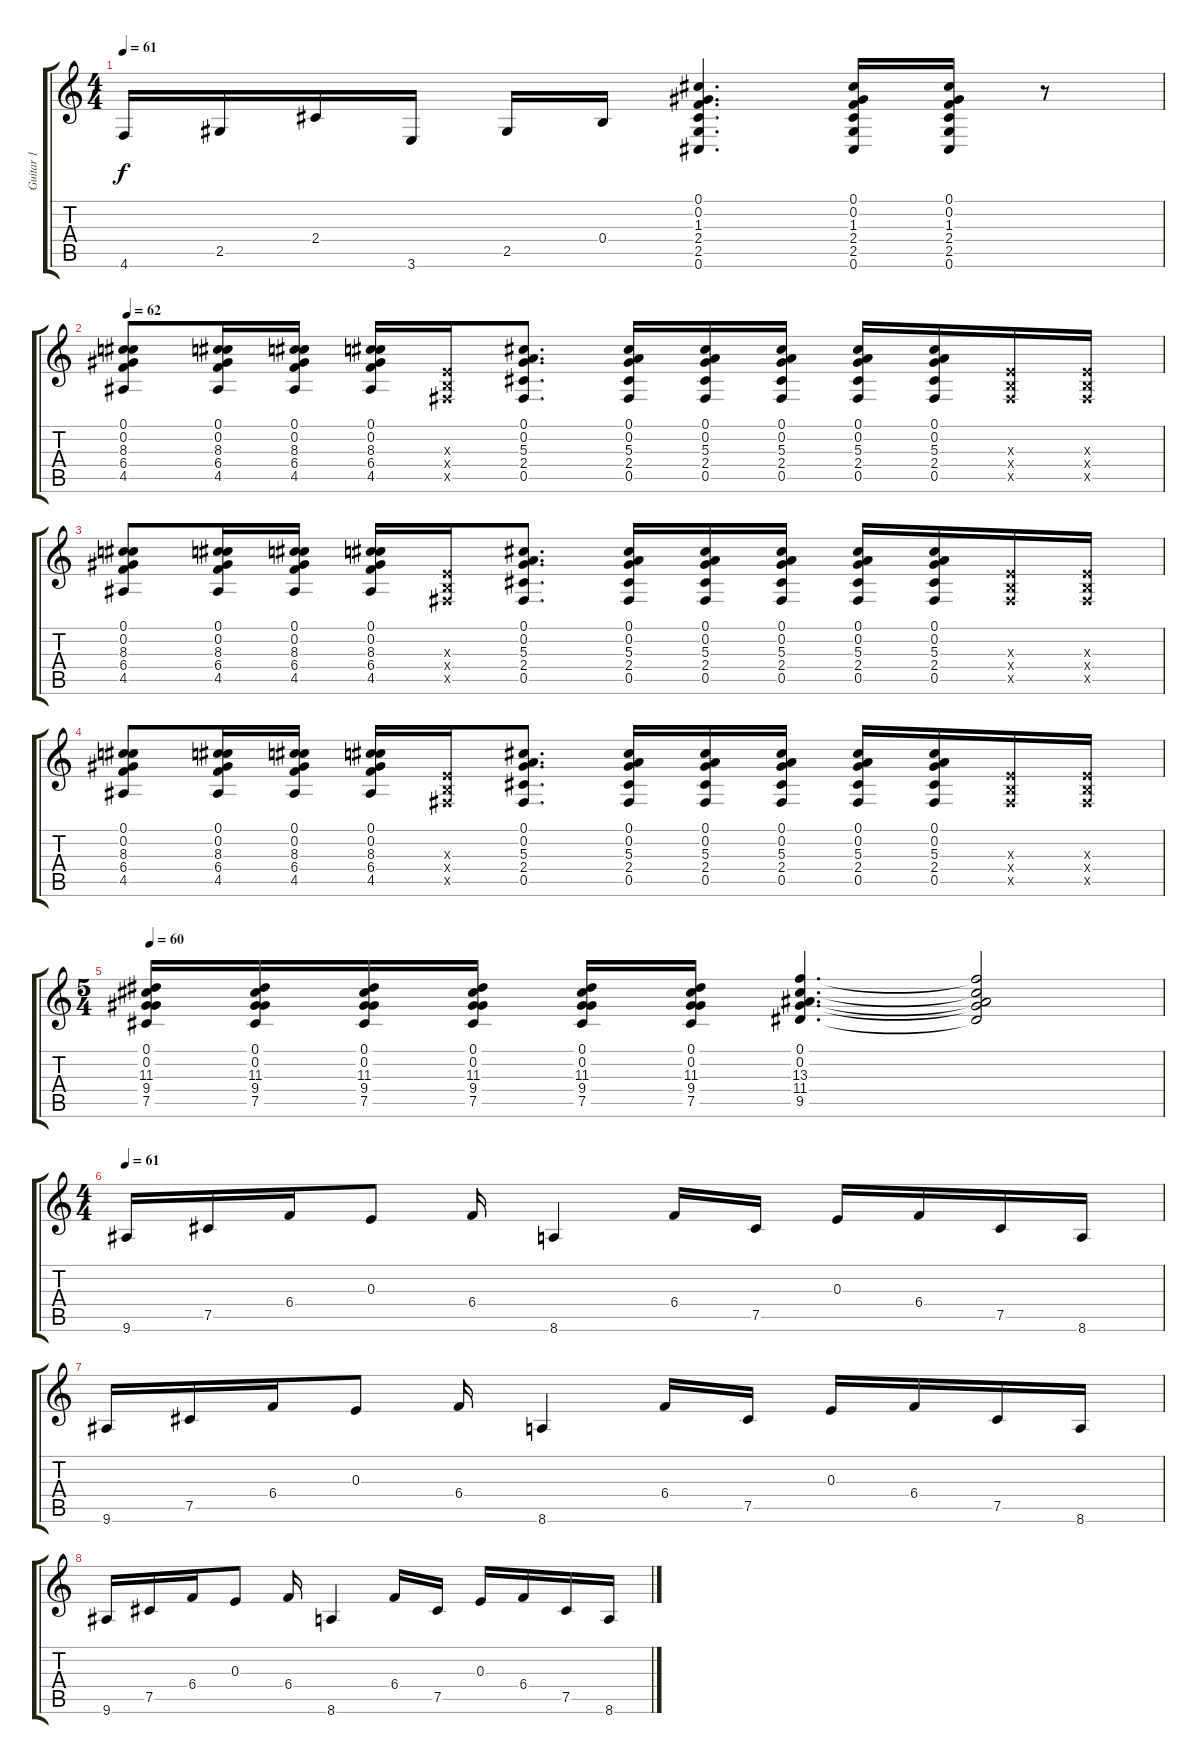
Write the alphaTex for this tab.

\track ("Guitar 1" "Guitar 1") {instrument electricguitarclean}
\staff {score tabs}
\tuning (Db4 Ab3 E3 B2 Gb2 Db2) {hide}
\ts (4 4)
\tempo 61
\clef g2
\ks c
4.6.16{dy f} 2.5.16 2.4.16 3.6.16 2.5.16 0.4.16 (0.1 0.2 1.3 2.4 2.5 0.6).4{d} (0.1 0.2 1.3 2.4 2.5 0.6).16 (0.1 0.2 1.3 2.4 2.5 0.6).16 r.8 |
\tempo 62
(0.1 0.2 8.3 6.4 4.5).8 (0.1 0.2 8.3 6.4 4.5).16 (0.1 0.2 8.3 6.4 4.5).16 (0.1 0.2 8.3 6.4 4.5).16 (0.3{x} 0.4{x} 0.5{x}).16 (0.1 0.2 5.3 2.4 0.5).8{d} (0.1 0.2 5.3 2.4 0.5).16 (0.1 0.2 5.3 2.4 0.5).16 (0.1 0.2 5.3 2.4 0.5).16 (0.1 0.2 5.3 2.4 0.5).16 (0.1 0.2 5.3 2.4 0.5).16 (0.3{x} 0.4{x} 0.5{x}).16 (0.3{x} 0.4{x} 0.5{x}).16 |
(0.1 0.2 8.3 6.4 4.5).8 (0.1 0.2 8.3 6.4 4.5).16 (0.1 0.2 8.3 6.4 4.5).16 (0.1 0.2 8.3 6.4 4.5).16 (0.3{x} 0.4{x} 0.5{x}).16 (0.1 0.2 5.3 2.4 0.5).8{d} (0.1 0.2 5.3 2.4 0.5).16 (0.1 0.2 5.3 2.4 0.5).16 (0.1 0.2 5.3 2.4 0.5).16 (0.1 0.2 5.3 2.4 0.5).16 (0.1 0.2 5.3 2.4 0.5).16 (0.3{x} 0.4{x} 0.5{x}).16 (0.3{x} 0.4{x} 0.5{x}).16 |
(0.1 0.2 8.3 6.4 4.5).8 (0.1 0.2 8.3 6.4 4.5).16 (0.1 0.2 8.3 6.4 4.5).16 (0.1 0.2 8.3 6.4 4.5).16 (0.3{x} 0.4{x} 0.5{x}).16 (0.1 0.2 5.3 2.4 0.5).8{d} (0.1 0.2 5.3 2.4 0.5).16 (0.1 0.2 5.3 2.4 0.5).16 (0.1 0.2 5.3 2.4 0.5).16 (0.1 0.2 5.3 2.4 0.5).16 (0.1 0.2 5.3 2.4 0.5).16 (0.3{x} 0.4{x} 0.5{x}).16 (0.3{x} 0.4{x} 0.5{x}).16 |
\ts (5 4)
\tempo 60
(0.1 0.2 11.3 9.4 7.5).16 (0.1 0.2 11.3 9.4 7.5).16 (0.1 0.2 11.3 9.4 7.5).16 (0.1 0.2 11.3 9.4 7.5).16 (0.1 0.2 11.3 9.4 7.5).16 (0.1 0.2 11.3 9.4 7.5).16 (0.1 0.2 13.3 11.4 9.5).4{d} (0.1{t} 0.2{t} 13.3{t} 11.4{t} 9.5{t}).2 |
\ts (4 4)
\tempo 61
9.6.16 7.5.16 6.4.16 0.3.8 6.4.16 8.6.4 6.4.16 7.5.16 0.3.16 6.4.16 7.5.16 8.6.16 |
9.6.16 7.5.16 6.4.16 0.3.8 6.4.16 8.6.4 6.4.16 7.5.16 0.3.16 6.4.16 7.5.16 8.6.16 |
9.6.16 7.5.16 6.4.16 0.3.8 6.4.16 8.6.4 6.4.16 7.5.16 0.3.16 6.4.16 7.5.16 8.6.16
